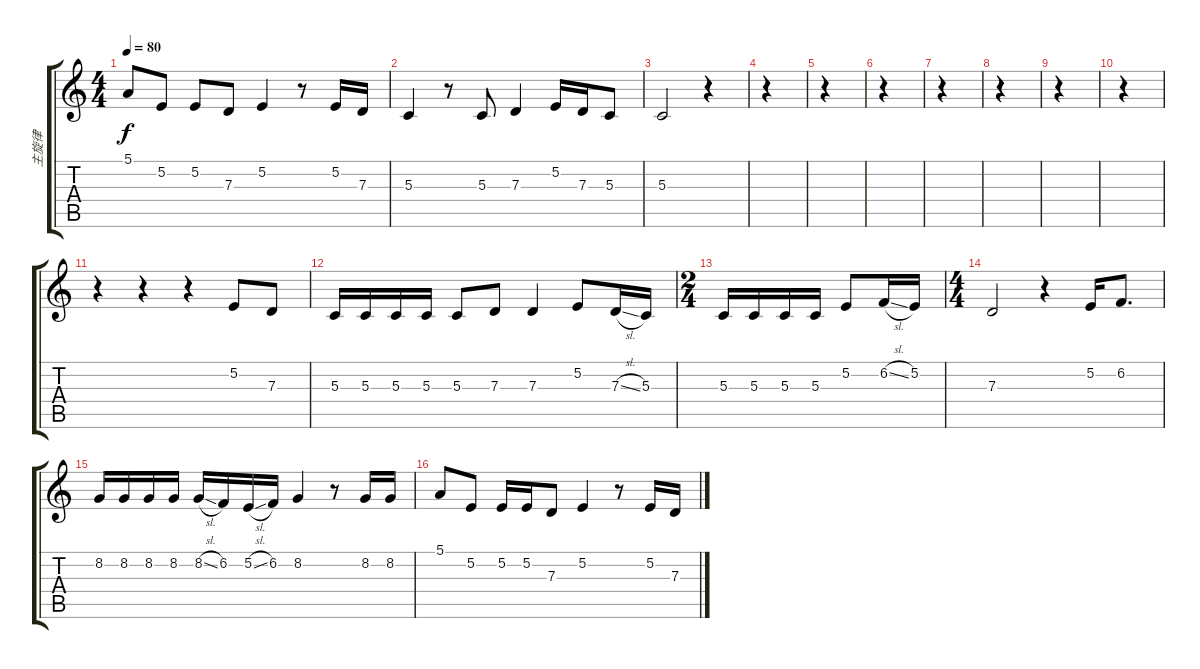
\track ("主旋律" "主旋律") {instrument voiceoohs}
\staff {score tabs}
\tuning (E4 B3 G3 D3 A2 E2) {hide}
\ts (4 4)
\tempo 80
\clef g2
\ks c
5.1.8{dy f} 5.2.8 5.2.8 7.3.8 5.2.4 r.8 5.2.16 7.3.16 |
5.3.4 r.8 5.3.8 7.3.4 5.2.16 7.3.16 5.3.8 |
5.3.2 r.4 |
r.4 |
r.4 |
r.4 |
r.4 |
r.4 |
r.4 |
r.4 |
r.4 r.4 r.4 5.2.8 7.3.8 |
5.3.16 5.3.16 5.3.16 5.3.16 5.3.8 7.3.8 7.3.4 5.2.8 7.3{sl}.16 5.3.16 |
\ts (2 4)
5.3.16 5.3.16 5.3.16 5.3.16 5.2.8 6.2{sl}.16 5.2.16 |
\ts (4 4)
7.3.2 r.4 5.2.16 6.2.8{d} |
8.2.16 8.2.16 8.2.16 8.2.16 8.2{sl}.16 6.2.16 5.2{sl}.16 6.2.16 8.2.4 r.8 8.2.16 8.2.16 |
5.1.8 5.2.8 5.2.16 5.2.16 7.3.8 5.2.4 r.8 5.2.16 7.3.16
